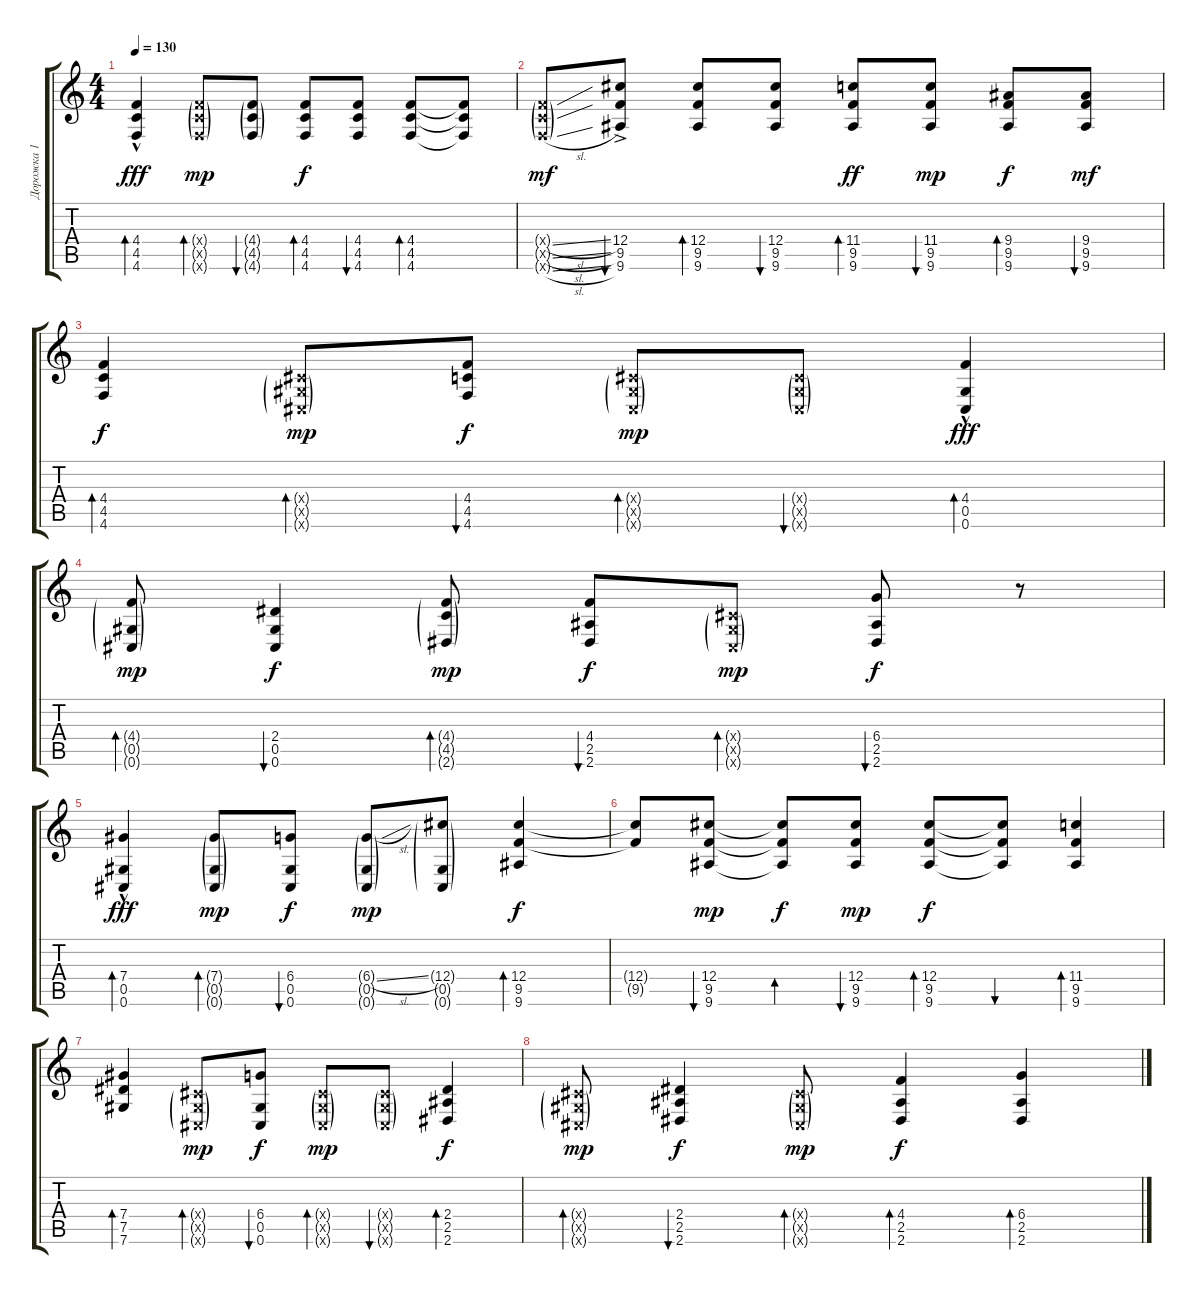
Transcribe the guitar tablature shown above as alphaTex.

\track ("Дорожка 1" "Дорожка 1") {instrument acousticguitarsteel}
\staff {score tabs}
\tuning (Eb4 Bb3 Gb3 Db3 Ab2 Db2) {hide}
\ts (4 4)
\tempo 130
\clef g2
\ks aminor
(4.4{hac} 4.5{hac} 4.6{hac}).4{bd 60 dy fff} (4.4{g x} 4.5{g x} 4.6{g x}).8{bd 60 dy mp} (4.4{g} 4.5{g} 4.6{g}).8{bu 60} (4.4 4.5 4.6).8{bd 60 dy f} (4.4 4.5 4.6).8{bu 60} (4.4 4.5 4.6).8{bd 60} (4.4{t} 4.5{t} 4.6{t}).8 |
(4.4{sl g x} 4.5{sl g x} 4.6{sl g x}).8{dy mf} (12.4{ac} 9.5 9.6).8{bu 60} (12.4 9.5 9.6).8{bd 60} (12.4 9.5 9.6).8{bu 60} (11.4 9.5 9.6).8{bd 60 dy ff} (11.4 9.5 9.6).8{bu 60 dy mp} (9.4 9.5 9.6).8{bd 60 dy f} (9.4 9.5 9.6).8{bu 60 dy mf} |
(4.4 4.5 4.6).4{bd 60 dy f} (0.4{g x} 0.5{g x} 0.6{g x}).8{bd 60 dy mp} (4.4 4.5 4.6).8{bu 60 dy f} (0.4{g x} 0.5{g x} 0.6{g x}).8{bd 60 dy mp} (0.4{g x} 0.5{g x} 0.6{g x}).8{bu 60} (4.4{hac} 0.5{hac} 0.6{hac}).4{bd 60 dy fff} |
(4.4{g} 0.5{g} 0.6{g}).8{bd 60 dy mp} (2.4 0.5 0.6).4{bu 60 dy f} (4.4{g} 4.5{g} 2.6{g}).8{bd 60 dy mp} (4.4 2.5 2.6).8{bu 60 dy f} (0.4{g x} 0.5{g x} 0.6{g x}).8{bd 60 dy mp} (6.4 2.5 2.6).8{bu 60 dy f} r.8 |
(7.4{hac} 0.5{hac} 0.6{hac}).4{bd 60 dy fff} (7.4{g} 0.5{g} 0.6{g}).8{bd 60 dy mp} (6.4 0.5 0.6).8{bu 60 dy f} (6.4{sl g} 0.5{g} 0.6{g}).8{dy mp} (12.4{g} 0.5{g} 0.6{g}).8 (12.4 9.5 9.6).4{bd 60 dy f} |
(12.4{t} 9.5{t}).8 (12.4 9.5 9.6).8{bu 60 dy mp} (12.4{t} 9.5{t} 9.6{t}).8{bd 60 dy f} (12.4 9.5 9.6).8{bu 60 dy mp} (12.4 9.5 9.6).8{bd 60 dy f} (12.4{t} 9.5{t} 9.6{t}).8{bu 60} (11.4 9.5 9.6).4{bd 60} |
(7.4 7.5 7.6).4{bd 60} (0.4{g x} 0.5{g x} 0.6{g x}).8{bd 60 dy mp} (6.4 0.5 0.6).8{bu 60 dy f} (0.4{g x} 0.5{g x} 0.6{g x}).8{bd 60 dy mp} (0.4{g x} 0.5{g x} 0.6{g x}).8{bu 60} (2.4 2.5 2.6).4{bd 60 dy f} |
(0.4{g x} 0.5{g x} 0.6{g x}).8{bd 60 dy mp} (2.4 2.5 2.6).4{bu 60 dy f} (0.4{g x} 0.5{g x} 0.6{g x}).8{bd 60 dy mp} (4.4 2.5 2.6).4{bd 60 dy f} (6.4 2.5 2.6).4{bd 60}
